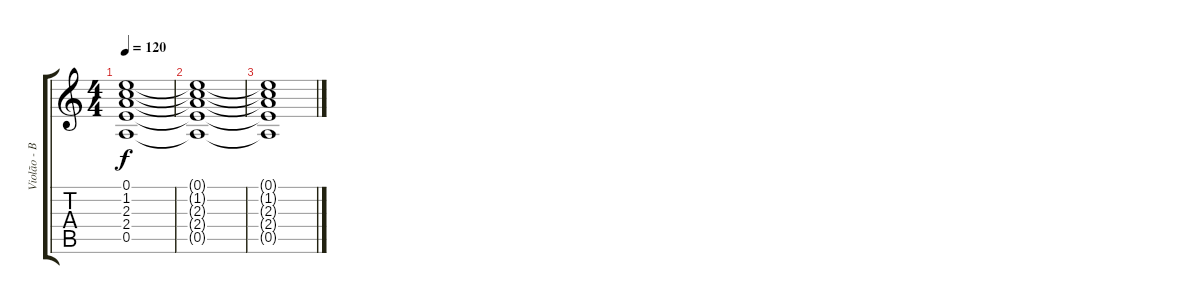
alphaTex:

\track ("Violão - Base" "Violão - B") {instrument acousticguitarsteel}
\staff {score tabs}
\tuning (E4 B3 G3 D3 A2 E2) {hide}
\ts (4 4)
\tempo 120
\clef g2
\ks c
(0.1{t} 1.2{t} 2.3{t} 2.4{t} 0.5{t}).1{dy f} |
(0.1{t} 1.2{t} 2.3{t} 2.4{t} 0.5{t}).1 |
(0.1{t} 1.2{t} 2.3{t} 2.4{t} 0.5{t}).1
